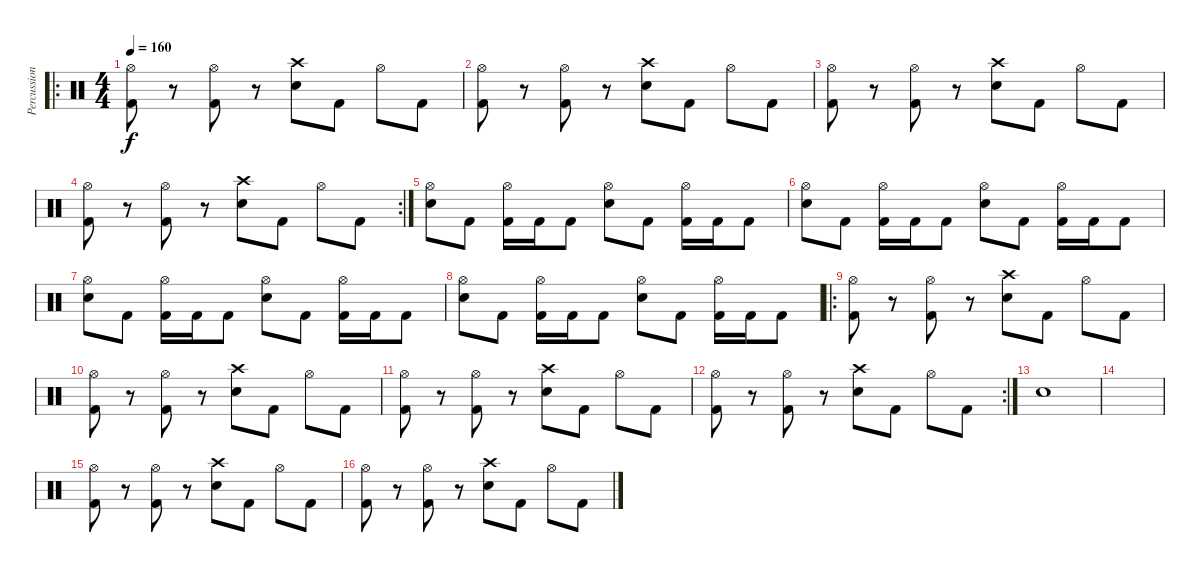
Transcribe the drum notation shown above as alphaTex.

\track ("Percussion" "Percussion") {instrument percussion}
\staff {score}
\articulation defaults
\ro
\ts (4 4)
\tempo 160
\clef neutral
\ks c
("Hi-Hat (open)" "Kick (hit) 2").8{dy f} r.8 ("Hi-Hat (open)" "Kick (hit) 2").8 r.8 ("Crash high (hit)" "Electric Snare (hit)").8 "Kick (hit) 2".8 "Hi-Hat (open)".8 "Kick (hit) 2".8 |
("Hi-Hat (open)" "Kick (hit) 2").8 r.8 ("Hi-Hat (open)" "Kick (hit) 2").8 r.8 ("Crash high (hit)" "Electric Snare (hit)").8 "Kick (hit) 2".8 "Hi-Hat (open)".8 "Kick (hit) 2".8 |
("Hi-Hat (open)" "Kick (hit) 2").8 r.8 ("Hi-Hat (open)" "Kick (hit) 2").8 r.8 ("Crash high (hit)" "Electric Snare (hit)").8 "Kick (hit) 2".8 "Hi-Hat (open)".8 "Kick (hit) 2".8 |
\rc 2
("Hi-Hat (open)" "Kick (hit) 2").8 r.8 ("Hi-Hat (open)" "Kick (hit) 2").8 r.8 ("Crash high (hit)" "Electric Snare (hit)").8 "Kick (hit) 2".8 "Hi-Hat (open)".8 "Kick (hit) 2".8 |
("Hi-Hat (open)" "Electric Snare (hit)").8 "Kick (hit) 2".8 ("Hi-Hat (open)" "Kick (hit) 2").16 "Kick (hit) 2".16 "Kick (hit) 2".8 ("Hi-Hat (open)" "Electric Snare (hit)").8 "Kick (hit) 2".8 ("Hi-Hat (open)" "Kick (hit) 2").16 "Kick (hit) 2".16 "Kick (hit) 2".8 |
("Hi-Hat (open)" "Electric Snare (hit)").8 "Kick (hit) 2".8 ("Hi-Hat (open)" "Kick (hit) 2").16 "Kick (hit) 2".16 "Kick (hit) 2".8 ("Hi-Hat (open)" "Electric Snare (hit)").8 "Kick (hit) 2".8 ("Hi-Hat (open)" "Kick (hit) 2").16 "Kick (hit) 2".16 "Kick (hit) 2".8 |
("Hi-Hat (open)" "Electric Snare (hit)").8 "Kick (hit) 2".8 ("Hi-Hat (open)" "Kick (hit) 2").16 "Kick (hit) 2".16 "Kick (hit) 2".8 ("Hi-Hat (open)" "Electric Snare (hit)").8 "Kick (hit) 2".8 ("Hi-Hat (open)" "Kick (hit) 2").16 "Kick (hit) 2".16 "Kick (hit) 2".8 |
("Hi-Hat (open)" "Electric Snare (hit)").8 "Kick (hit) 2".8 ("Hi-Hat (open)" "Kick (hit) 2").16 "Kick (hit) 2".16 "Kick (hit) 2".8 ("Hi-Hat (open)" "Electric Snare (hit)").8 "Kick (hit) 2".8 ("Hi-Hat (open)" "Kick (hit) 2").16 "Kick (hit) 2".16 "Kick (hit) 2".8 |
\ro
("Hi-Hat (open)" "Kick (hit) 2").8 r.8 ("Hi-Hat (open)" "Kick (hit) 2").8 r.8 ("Crash high (hit)" "Electric Snare (hit)").8 "Kick (hit) 2".8 "Hi-Hat (open)".8 "Kick (hit) 2".8 |
("Hi-Hat (open)" "Kick (hit) 2").8 r.8 ("Hi-Hat (open)" "Kick (hit) 2").8 r.8 ("Crash high (hit)" "Electric Snare (hit)").8 "Kick (hit) 2".8 "Hi-Hat (open)".8 "Kick (hit) 2".8 |
("Hi-Hat (open)" "Kick (hit) 2").8 r.8 ("Hi-Hat (open)" "Kick (hit) 2").8 r.8 ("Crash high (hit)" "Electric Snare (hit)").8 "Kick (hit) 2".8 "Hi-Hat (open)".8 "Kick (hit) 2".8 |
\rc 2
("Hi-Hat (open)" "Kick (hit) 2").8 r.8 ("Hi-Hat (open)" "Kick (hit) 2").8 r.8 ("Crash high (hit)" "Electric Snare (hit)").8 "Kick (hit) 2".8 "Hi-Hat (open)".8 "Kick (hit) 2".8 |
"Electric Snare (hit)".1 |
|
("Hi-Hat (open)" "Kick (hit) 2").8 r.8 ("Hi-Hat (open)" "Kick (hit) 2").8 r.8 ("Crash high (hit)" "Electric Snare (hit)").8 "Kick (hit) 2".8 "Hi-Hat (open)".8 "Kick (hit) 2".8 |
("Hi-Hat (open)" "Kick (hit) 2").8 r.8 ("Hi-Hat (open)" "Kick (hit) 2").8 r.8 ("Crash high (hit)" "Electric Snare (hit)").8 "Kick (hit) 2".8 "Hi-Hat (open)".8 "Kick (hit) 2".8
